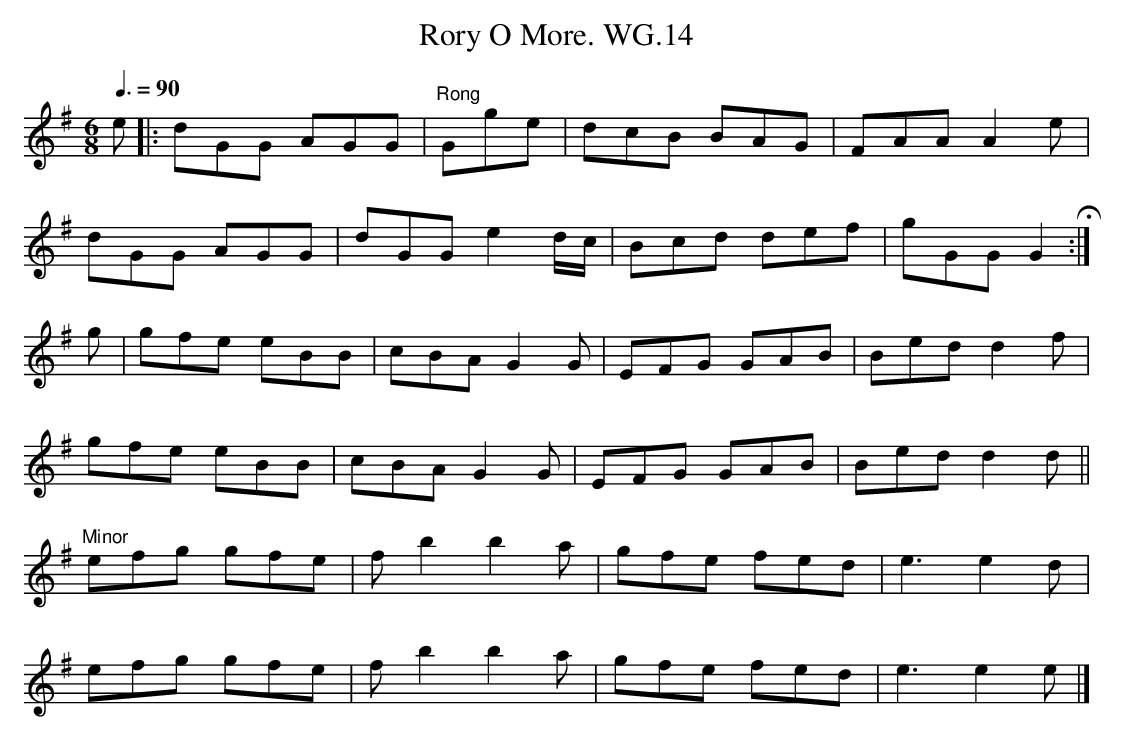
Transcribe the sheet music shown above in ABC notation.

X:1
T:Rory O More. WG.14
M:6/8
L:1/8
Q:3/8=90
K:G
e|:dGG AGG|"Rong" Gge|dcB BAG|FAA A2e|
dGG AGG|dGG e2d/c/|Bcd def|gGG G2 H:|
g|gfe eBB|cBA G2G|EFG GAB|Bed d2f|
gfe eBB|cBA G2G|EFG GAB|Bed d2d||
"Minor" efg gfe|f b2 b2a|gfe fed|e3 e2d|
efg gfe|fb2 b2a|gfe fed|e3 e2e|]
